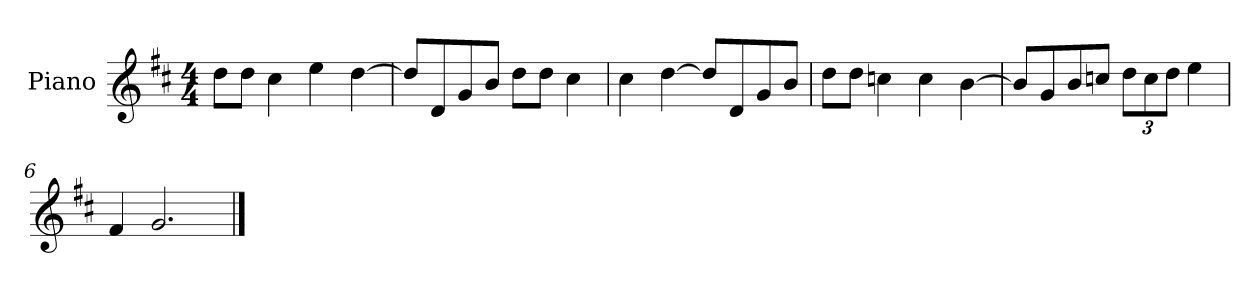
**kern
*part1
*staff1
*I"Piano
*I'P-no
*clefG2
*k[f#c#]
*M4/4
*MM90
=1
8dd\L
8dd\J
4cc#\
4ee\
[4dd\
=2
8dd/L]
8d/
8g/
8b/J
8dd\L
8dd\J
4cc#\
=3
4cc#\
[4dd\
8dd/L]
8d/
8g/
8b/J
=4
8dd\L
8dd\J
4ccn\
4cc\
[4b\
=5
8b/L]
8g/
8b/
8ccn/J
*Xbrackettup
12dd\L
12cc\
12dd\J
4ee\
=6
4f#/
2.g/
==
*-
